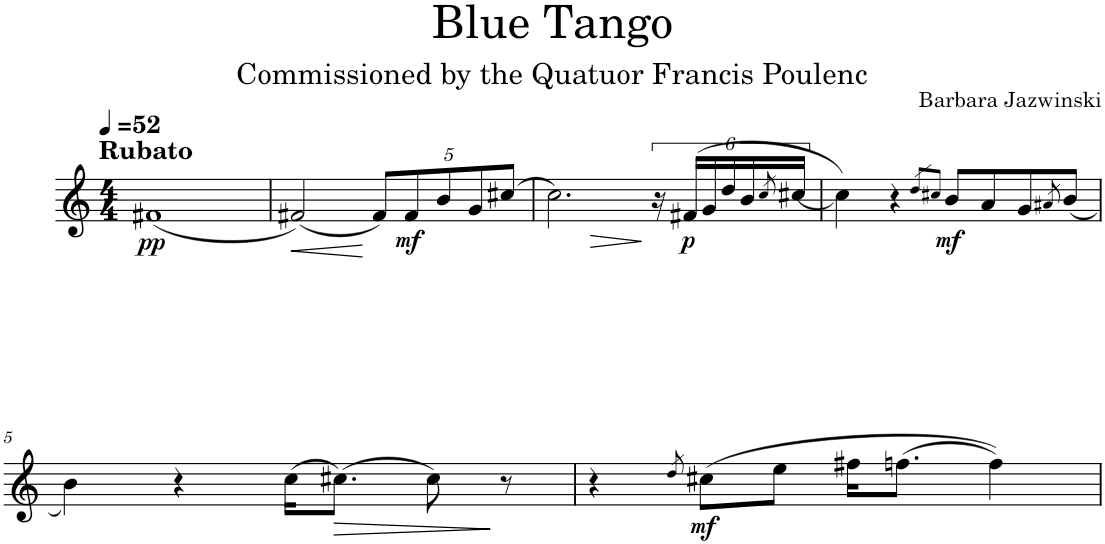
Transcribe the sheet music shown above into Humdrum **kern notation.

**kern	**dynam
*part1	*part1
*staff1	*staff1
*I"Tenor Saxophone	*
*I'T. Sax.	*
*clefG2	*
*Trd8c14	*
*k[]	*
*M4/4	*
*MM52	*
=1	=1
!LO:TX:a:B:t=Rubato	!
!	!LO:DY:b
(1f#X	pp
=2	=2
!	!LO:HP:b
(2f#X/)	<
*Xbrackettup	*
10f#/L)	[
!	!LO:DY:b
10f#/	mf
10b/	.
10g/	.
(10cc#X/J	.
=3	=3
!	!LO:HP:b
2.cc\)	>
*brackettup	*
24r	]
!	!LO:DY:b
(24f#X/LL	p
24g/	.
24dd/	.
24b/	.
[<8qcc/	.
24cc#X/JJ	.
=4	=4
4cc\])	.
4r	.
8qdd/L	.
8qcc#X/J	.
!	!LO:DY:b
8b/L	mf
8a/	.
8g/	.
8qa#X/	.
(<8b/J	.
!!LO:LB:g=z
=5	=5
4b\)	.
4r	.
(16cc\KL	.
!	!LO:HP:b
(8.cc#X\J)	>
8cc#\)	.
8r	]
=6	=6
4r	.
8qdd/	.
!	!LO:DY:b
(8cc#X\L	mf
8ee\J	.
16ff#X\KL	.
(8.ffn\J	.
4ff\))	.
=	=
*-	*-
